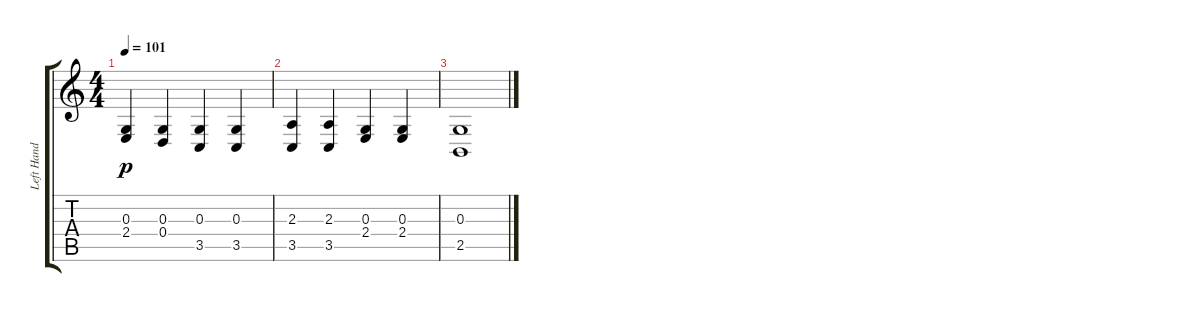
\track ("Left Hand" "Left Hand") {instrument acousticgrandpiano}
\staff {score tabs}
\tuning (E4 B3 G3 D3 A2 E2) {hide}
\ts (4 4)
\tempo 101
\clef g2
\ks c
(0.3 2.4).4{dy p} (0.3 0.4).4 (0.3 3.5).4 (0.3 3.5).4 |
(2.3 3.5).4 (2.3 3.5).4 (0.3 2.4).4 (0.3 2.4).4 |
(0.3 2.5).1
